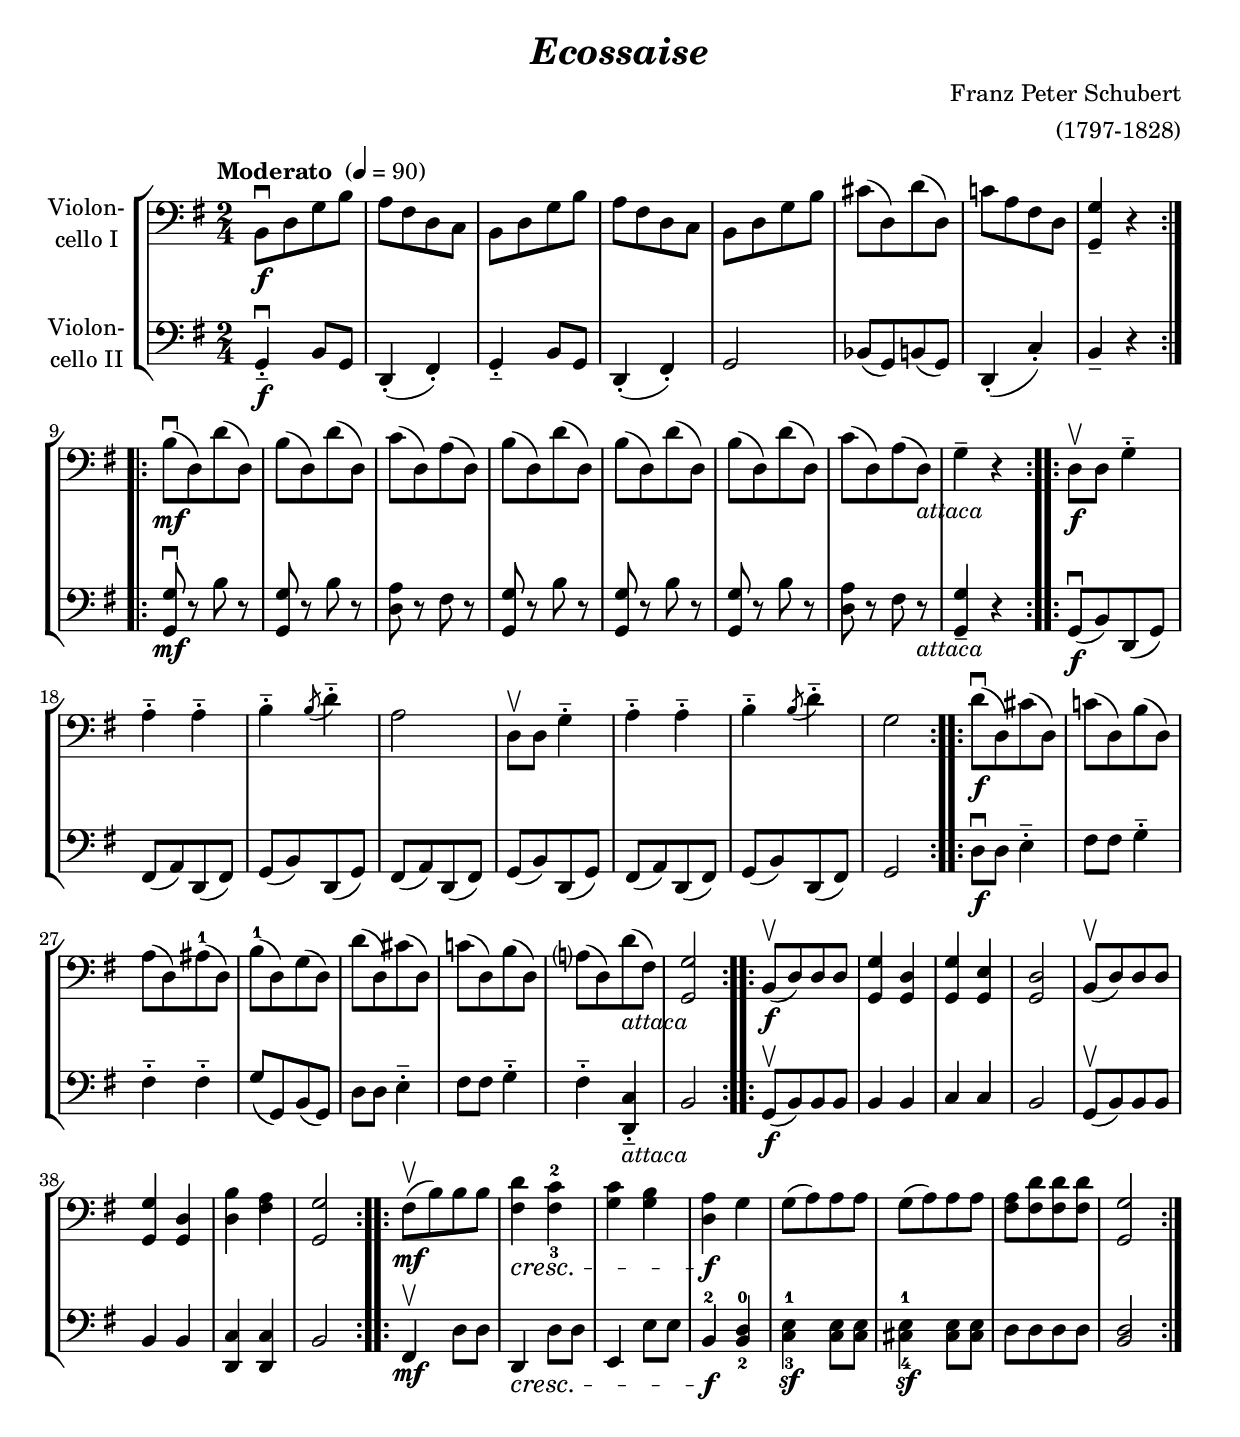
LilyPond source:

\version "2.18.2"
\include "deutsch.ly"

#(set-global-staff-size 20.3)

\header {
  title     = \markup \bold \italic "Ecossaise"
  composer  = "Franz Peter Schubert"
  arranger  = "(1797-1828)"
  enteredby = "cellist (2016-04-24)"
%  piece     = ""
}

voiceconsts = {
  \key g \major
  \clef "bass"
  \time 2/4
  \numericTimeSignature
  \compressFullBarRests
  \tempo "Moderato " 4=90
  % Set default beaming for all staves
  \set Timing.beamExceptions = #'()
  \set Timing.baseMoment     = #(ly:make-moment 1)
  \set Timing.beatStructure  = #'(1)
}

%mihi = "clarinet"
mist = "string ensemble 1"
miba = "drawbar organ"
%mikl = "acoustic grand"

atta = \markup \italic "attaca"

va = \relative c {
  \voiceconsts

  \repeat volta 2 {
    h8\downbow\f d g h
    a fis d c
    h d g h
    a fis d c
    h d g h
    cis( d,) d'( d,)
    c'! a fis d
    <g, g'>4-- r
  }

  \repeat volta 2 {
    h'8(\downbow\mf d,) d'( d,)
    h'( d,) d'( d,)
    c'( d,) a'( d,)
    h'( d,) d'( d,)
    h'( d,) d'( d,)
    h'( d,) d'( d,)
    c'( d,) a'( d,)_\atta
    g4-- r
  }
  
  \repeat volta 2 {
    d8\upbow\f d g4---.
    a---. a---.
    h---. \acciaccatura h8 d4---.
    a2
    d,8\upbow d g4---.

    a---. a---.
    h---. \acciaccatura h8 d4---.
    g,2
  }
  
  \repeat volta 2 {
    d'8(\downbow\f d,) cis'( d,)
    c'!( d,) h'( d,)

    a'( d,) ais'(-1 d,)
    h'(-1 d,) g( d)
    d'( d,) cis'( d,)
    c'!( d,) h'( d,)
    a'?( d,) d'(_\atta fis,)
    <g, g'>2
  }
  
  \repeat volta 2 {
    h8(\upbow\f d) d d
    <g, g'>4 <g d'>
    <g g'> <g e'>
    <g d'>2
    h8(\upbow d) d d
    <g, g'>4 <g d'>
    <d' h'> <fis a>
    <g, g'>2
  }
  
  \repeat volta 2 {
    fis'8(\upbow\mf h) h h
    <fis d'>4\cresc <fis-3 c'-2>
    <g c> <g h>
    <d a'>\f g
    g8( a) a a
    g( a) a a
    <fis a> <fis d'> <fis d'> <fis d'>
    <g, g'>2
  }
}

vb = \relative c {
  \voiceconsts

  \repeat volta 2 {
    g4---.\downbow\f h8 g
    d4(-. fis)-.
    g---. h8 g
    d4(-. fis)-.
    g2
    b8( g) h( g)
    d4(-. c')-.
    h-- r
  }

  \repeat volta 2 {
    <g g'>8\downbow\mf r h' r
    <g, g'> r h' r
    <d, a'> r fis r
    <g, g'> r h' r
    <g, g'> r h' r
    <g, g'> r h' r
    <d, a'> r fis r_\atta
    <g, g'>4-- r
  }
  
  \repeat volta 2 {
    g8(\downbow\f h) d,( g)
    fis( a) d,( fis)
    g( h) d,( g)
    fis( a) d,( fis)
    g( h) d,( g)

    fis( a) d,( fis)
    g( h) d,( fis)
    g2
  }
  
  \repeat volta 2 {
    d'8\downbow\f d e4---.
    fis8 fis g4---.

    fis---. fis---.
    g8( g,) h( g)
    d' d e4---.
    fis8 fis g4---.
    fis---. <d, c'>---._\atta
    h'2
  }
  
  \repeat volta 2 {
    g8(\upbow\f h) h h
    h4 h
    c c
    h2
    g8(\upbow h) h h
    h4 h
    <d, c'> <d c'>
    h'2
  }
  
  \repeat volta 2 {
    fis4\upbow\mf d'8 d
    d,4\cresc d'8 d
    e,4 e'8 e
    h4-2\f <h-2 d-0>
    <c-3 e-1>\sf <c e>8 <c e>
    <cis-4 e-1>4\sf <cis e>8 <cis e>
    d d d d
    <h d>2
  }
}


music = \new StaffGroup <<
      \new Staff {
        \set Staff.midiInstrument = \mist
        \set Staff.instrumentName = \markup \center-column { "Violon-" "cello I" }
        \transpose g g { \va }
      }

      \new Staff {
        \set Staff.midiInstrument = \miba
        \set Staff.instrumentName = \markup \center-column { "Violon-" "cello II" }
        \transpose g g { \vb }
      }
>>

\book {
  \score {
   \music
    \layout {}
  }

  \score {
    \unfoldRepeats \music

    \midi {
      \context {
        \Score
      }
    }
  }
}
